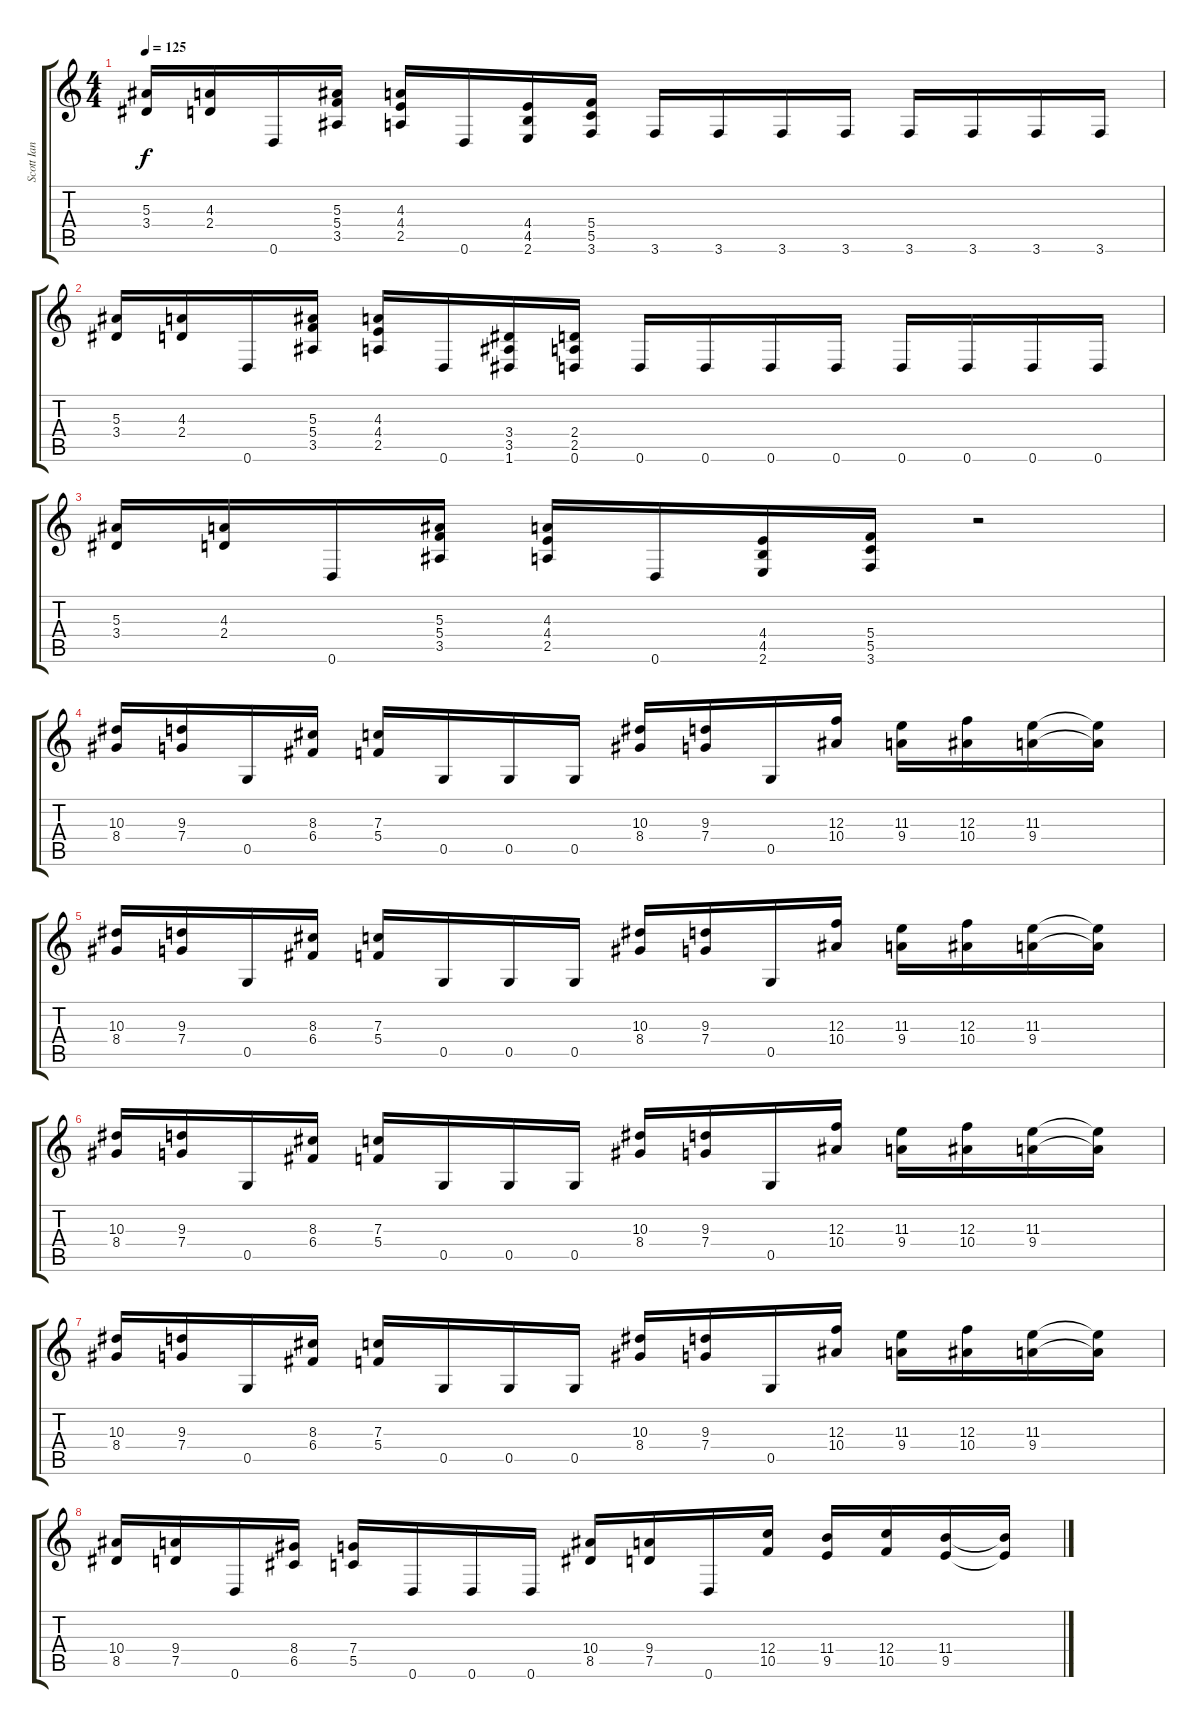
\track ("Scott Ian (Rhytm)" "Scott Ian ") {instrument distortionguitar}
\staff {score tabs}
\tuning (D4 A3 F3 C3 G2 D2) {hide}
\ts (4 4)
\tempo 125
\clef g2
\ks c
(5.3 3.4).16{dy f} (4.3 2.4).16 0.6.16 (5.3 5.4 3.5).16 (4.3 4.4 2.5).16 0.6.16 (4.4 4.5 2.6).16 (5.4 5.5 3.6).16 3.6.16 3.6.16 3.6.16 3.6.16 3.6.16 3.6.16 3.6.16 3.6.16 |
(5.3 3.4).16 (4.3 2.4).16 0.6.16 (5.3 5.4 3.5).16 (4.3 4.4 2.5).16 0.6.16 (3.4 3.5 1.6).16 (2.4 2.5 0.6).16 0.6.16 0.6.16 0.6.16 0.6.16 0.6.16 0.6.16 0.6.16 0.6.16 |
(5.3 3.4).16 (4.3 2.4).16 0.6.16 (5.3 5.4 3.5).16 (4.3 4.4 2.5).16 0.6.16 (4.4 4.5 2.6).16 (5.4 5.5 3.6).16 r.2 |
(10.3 8.4).16 (9.3 7.4).16 0.5.16 (8.3 6.4).16 (7.3 5.4).16 0.5.16 0.5.16 0.5.16 (10.3 8.4).16 (9.3 7.4).16 0.5.16 (12.3 10.4).16 (11.3 9.4).16 (12.3 10.4).16 (11.3 9.4).16 (11.3{t} 9.4{t}).16 |
(10.3 8.4).16 (9.3 7.4).16 0.5.16 (8.3 6.4).16 (7.3 5.4).16 0.5.16 0.5.16 0.5.16 (10.3 8.4).16 (9.3 7.4).16 0.5.16 (12.3 10.4).16 (11.3 9.4).16 (12.3 10.4).16 (11.3 9.4).16 (11.3{t} 9.4{t}).16 |
(10.3 8.4).16 (9.3 7.4).16 0.5.16 (8.3 6.4).16 (7.3 5.4).16 0.5.16 0.5.16 0.5.16 (10.3 8.4).16 (9.3 7.4).16 0.5.16 (12.3 10.4).16 (11.3 9.4).16 (12.3 10.4).16 (11.3 9.4).16 (11.3{t} 9.4{t}).16 |
(10.3 8.4).16 (9.3 7.4).16 0.5.16 (8.3 6.4).16 (7.3 5.4).16 0.5.16 0.5.16 0.5.16 (10.3 8.4).16 (9.3 7.4).16 0.5.16 (12.3 10.4).16 (11.3 9.4).16 (12.3 10.4).16 (11.3 9.4).16 (11.3{t} 9.4{t}).16 |
(10.4 8.5).16 (9.4 7.5).16 0.6.16 (8.4 6.5).16 (7.4 5.5).16 0.6.16 0.6.16 0.6.16 (10.4 8.5).16 (9.4 7.5).16 0.6.16 (12.4 10.5).16 (11.4 9.5).16 (12.4 10.5).16 (11.4 9.5).16 (11.4{t} 9.5{t}).16
